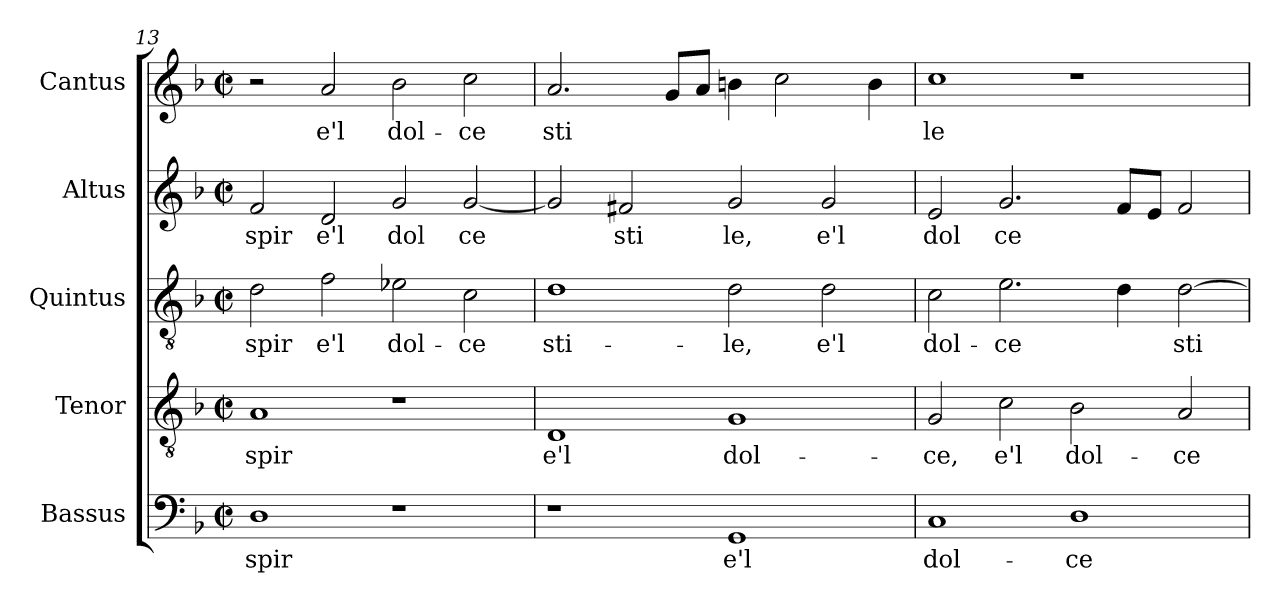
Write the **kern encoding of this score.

**kern	**text	**kern	**text	**kern	**text	**kern	**text	**kern	**text
*part5	*part5	*part4	*part4	*part3	*part3	*part2	*part2	*part1	*part1
*staff5	*staff5	*staff4	*staff4	*staff3	*staff3	*staff2	*staff2	*staff1	*staff1
*I"Bassus	*	*I"Tenor	*	*I"Quintus	*	*I"Altus	*	*I"Cantus	*
*clefF4	*	*clefGv2	*	*clefGv2	*	*clefG2	*	*clefG2	*
*k[b-]	*	*k[b-]	*	*k[b-]	*	*k[b-]	*	*k[b-]	*
*F:	*	*F:	*	*F:	*	*F:	*	*F:	*
*M2/2	*	*M2/2	*	*M2/2	*	*M2/2	*	*M2/2	*
*met(c|)	*	*met(c|)	*	*met(c|)	*	*met(c|)	*	*met(c|)	*
=13	=13	=13	=13	=13	=13	=13	=13	=13	=13
!	!LO:LY:b:cj	!	!LO:LY:b:cj	!	!LO:LY:b:cj	!	!LO:LY:b:cj	!	!
1D	-spir	1A	-spir	2d\	-spir	2f/	spir	2r	.
!	!	!	!	!	!LO:LY:b:cj	!	!LO:LY:b:cj	!	!LO:LY:b:cj
.	.	.	.	2f\	e'l	2d/	e'l	2a/	e'l
!	!	!	!	!	!LO:LY:b:cj	!	!LO:LY:b:cj	!	!LO:LY:b:cj
1r	.	1r	.	2e-X\	dol-	2g/	dol	2b-\	dol-
!	!	!	!	!	!LO:LY:b:cj	!	!LO:LY:b:cj	!	!LO:LY:b:cj
.	.	.	.	2c\	-ce	[<2g/	ce	2cc\	-ce
=14	=14	=14	=14	=14	=14	=14	=14	=14	=14
!	!	!	!LO:LY:b:cj	!	!LO:LY:b:cj	!	!LO:LY:b:cj	!	!LO:LY:b:cj
1r	.	1D	e'l	1d	sti-	2g/]	.	2.a/	sti-
!	!	!	!	!	!	!	!LO:LY:b:cj	!	!
.	.	.	.	.	.	2f#X/	sti	.	.
!	!	!	!	!	!	!	!	!	!LO:LY:b:cj
.	.	.	.	.	.	.	.	8g/L	--
!	!	!	!	!	!	!	!	!	!LO:LY:b:cj
.	.	.	.	.	.	.	.	8a/J	--
!	!LO:LY:b:cj	!	!LO:LY:b:cj	!	!LO:LY:b:cj	!	!LO:LY:b:cj	!	!LO:LY:b:cj
1GG	e'l	1G	dol-	2d\	-le,	2g/	le,	4b\	--
!	!	!	!	!	!	!	!	!	!LO:LY:b:cj
.	.	.	.	.	.	.	.	2cc\	--
!	!	!	!	!	!LO:LY:b:cj	!	!LO:LY:b:cj	!	!
.	.	.	.	2d\	e'l	2g/	e'l	.	.
!	!	!	!	!	!	!	!	!	!LO:LY:b:cj
.	.	.	.	.	.	.	.	4b\	--
=15	=15	=15	=15	=15	=15	=15	=15	=15	=15
!	!LO:LY:b:cj	!	!LO:LY:b:cj	!	!LO:LY:b:cj	!	!LO:LY:b:cj	!	!LO:LY:b:cj
1C	dol-	2G/	-ce,	2c\	dol-	2e/	dol	1cc	-le
!	!	!	!LO:LY:b:cj	!	!LO:LY:b:cj	!	!LO:LY:b:cj	!	!
.	.	2c\	e'l	2.e\	-ce	2.g/	ce	.	.
!	!LO:LY:b:cj	!	!LO:LY:b:cj	!	!	!	!	!	!
1D	-ce	2B-\	dol-	.	.	.	.	1r	.
!	!	!	!	!	!LO:LY:b:cj	!	!LO:LY:b:cj	!	!
.	.	.	.	4d\	.	8f/L	.	.	.
!	!	!	!	!	!	!	!LO:LY:b:cj	!	!
.	.	.	.	.	.	8e/J	.	.	.
!	!	!	!LO:LY:b:cj	!	!LO:LY:b:cj	!	!LO:LY:b:cj	!	!
.	.	2A/	-ce	[>2d\	sti-	2f/	.	.	.
=	=	=	=	=	=	=	=	=	=
*-	*-	*-	*-	*-	*-	*-	*-	*-	*-
